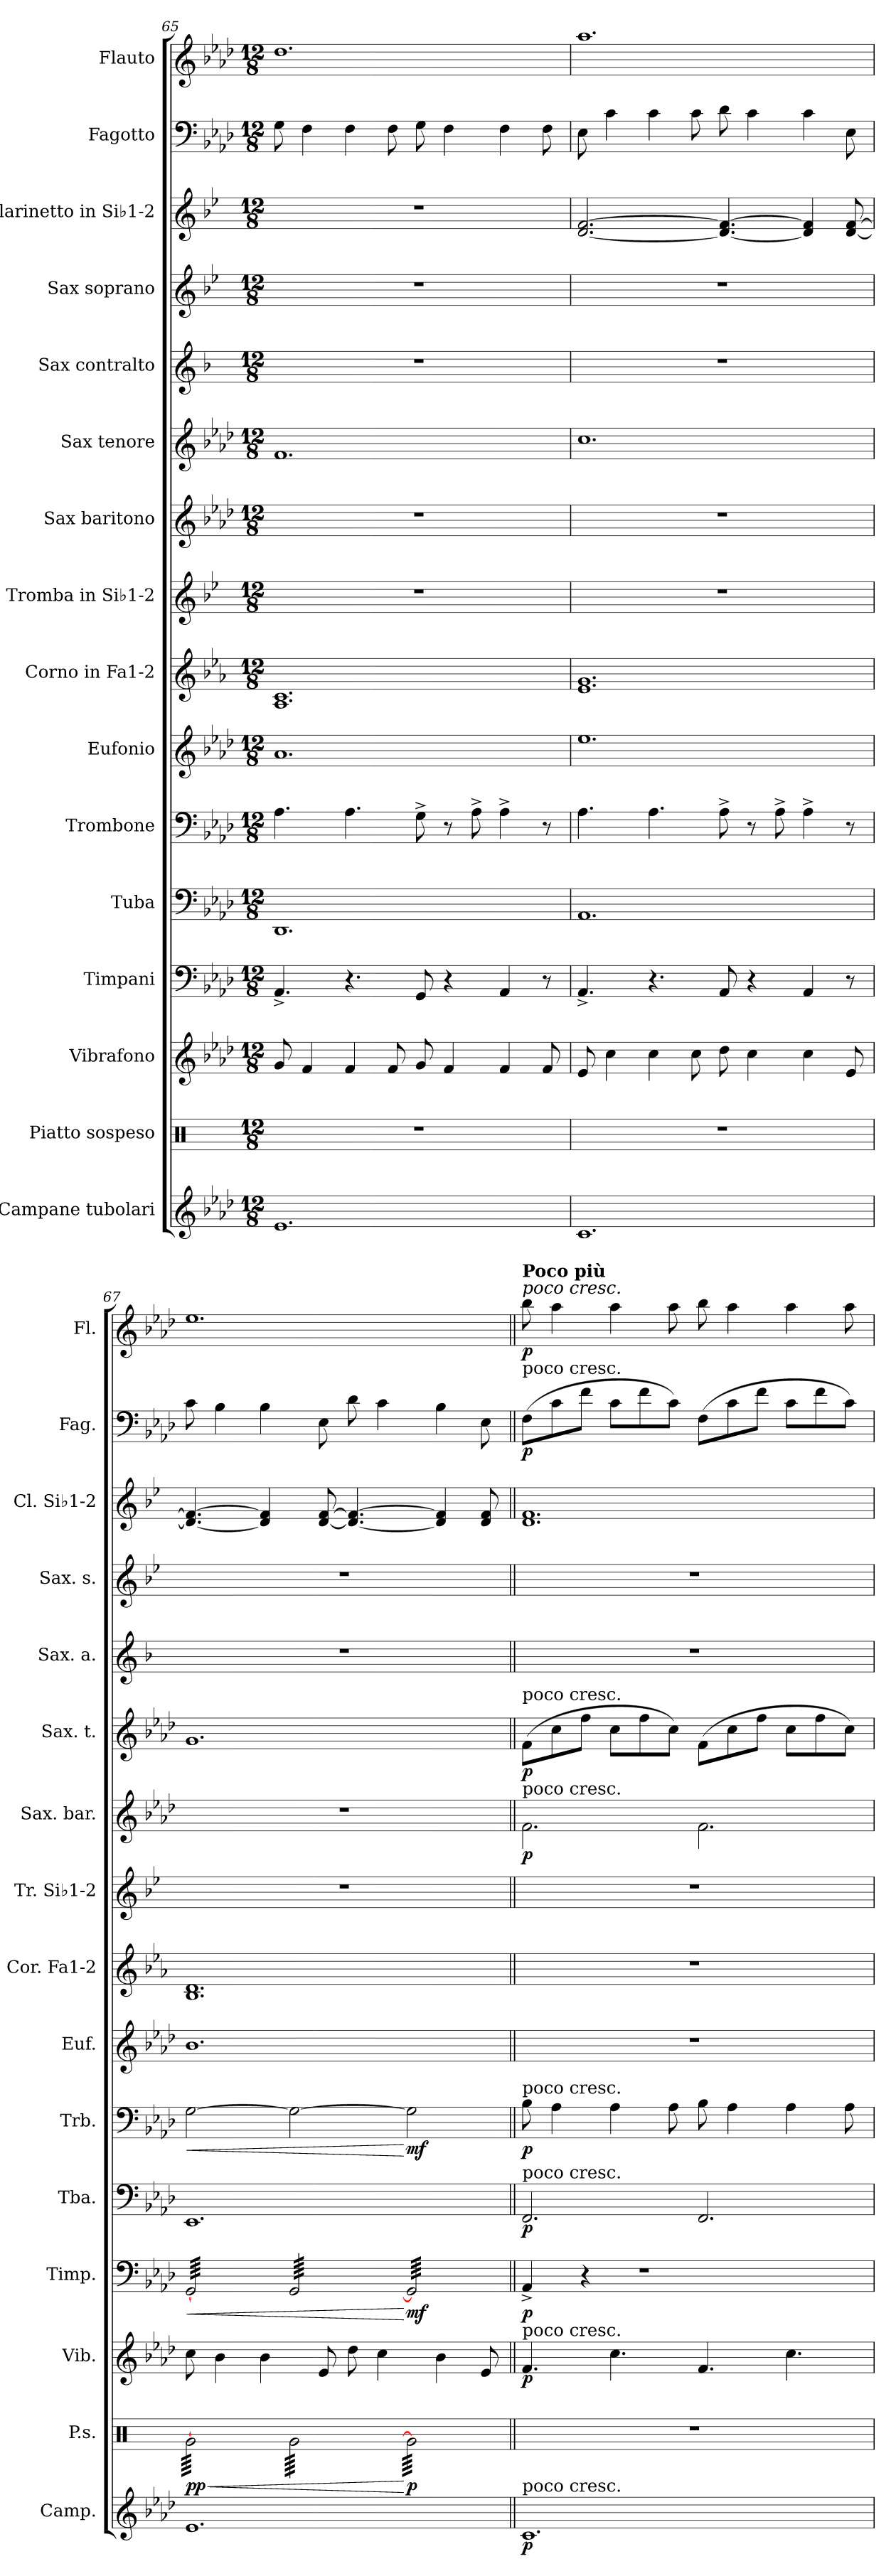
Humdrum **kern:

**kern	**dynam	**kern	**dynam	**kern	**dynam	**kern	**dynam	**kern	**dynam	**kern	**dynam	**kern	**kern	**kern	**kern	**dynam	**kern	**dynam	**kern	**kern	**kern	**kern	**dynam	**kern	**dynam
*part16	*part16	*part15	*part15	*part14	*part14	*part13	*part13	*part12	*part12	*part11	*part11	*part10	*part9	*part8	*part7	*part7	*part6	*part6	*part5	*part4	*part3	*part2	*part2	*part1	*part1
*staff16	*staff16	*staff15	*staff15	*staff14	*staff14	*staff13	*staff13	*staff12	*staff12	*staff11	*staff11	*staff10	*staff9	*staff8	*staff7	*staff7	*staff6	*staff6	*staff5	*staff4	*staff3	*staff2	*staff2	*staff1	*staff1
*I"Campane tubolari	*	*I"Piatto sospeso	*	*I"Vibrafono	*	*I"Timpani	*	*I"Tuba	*	*I"Trombone	*	*I"Eufonio	*I"Corno in Fa1-2	*I"Tromba in Si♭1-2	*I"Sax baritono	*	*I"Sax tenore	*	*I"Sax contralto	*I"Sax soprano	*I"Clarinetto in Si♭1-2	*I"Fagotto	*	*I"Flauto	*
*I'Camp.	*	*I'P.s.	*	*I'Vib.	*	*I'Timp.	*	*I'Tba.	*	*I'Trb.	*	*I'Euf.	*I'Cor. Fa1-2	*I'Tr. Si♭1-2	*I'Sax. bar.	*	*I'Sax. t.	*	*I'Sax. a.	*I'Sax. s.	*I'Cl. Si♭1-2	*I'Fag.	*	*I'Fl.	*
!!LO:PB:g=z
*clefG2	*	*clefX	*	*clefG2	*	*clefF4	*	*clefF4	*	*clefF4	*	*clefG2	*clefG2	*clefG2	*clefG2	*	*clefG2	*	*clefG2	*clefG2	*clefG2	*clefF4	*	*clefG2	*
*	*	*	*	*	*	*	*	*	*	*	*	*ITrd8c14	*ITrd4c7	*ITrd1c2	*ITrd12c21	*	*ITrd8c14	*	*ITrd5c9	*ITrd1c2	*ITrd1c2	*	*	*	*
*k[b-e-a-d-]	*	*k[]	*	*k[b-e-a-d-]	*	*k[b-e-a-d-]	*	*k[b-e-a-d-]	*	*k[b-e-a-d-]	*	*k[b-e-a-d-]	*k[b-e-a-d-]	*k[b-e-a-d-]	*k[b-e-a-d-]	*	*k[b-e-a-d-]	*	*k[b-e-a-d-]	*k[b-e-a-d-]	*k[b-e-a-d-]	*k[b-e-a-d-]	*	*k[b-e-a-d-]	*
*M12/8	*	*M12/8	*	*M12/8	*	*M12/8	*	*M12/8	*	*M12/8	*	*M12/8	*M12/8	*M12/8	*M12/8	*	*M12/8	*	*M12/8	*M12/8	*M12/8	*M12/8	*	*M12/8	*
=65	=65	=65	=65	=65	=65	=65	=65	=65	=65	=65	=65	=65	=65	=65	=65	=65	=65	=65	=65	=65	=65	=65	=65	=65	=65
1.e-	.	1.r	.	8g/	.	4.AA-^/	.	1.DD-	.	4.A-\	.	1.A-	1.D- 1.F	1.r	1.r	.	1.F	.	1.r	1.r	1.r	8G\	.	1.dd-	.
.	.	.	.	4f/	.	.	.	.	.	.	.	.	.	.	.	.	.	.	.	.	.	4F\	.	.	.
.	.	.	.	4f/	.	4.r	.	.	.	4.A-\	.	.	.	.	.	.	.	.	.	.	.	4F\	.	.	.
.	.	.	.	8f/	.	.	.	.	.	.	.	.	.	.	.	.	.	.	.	.	.	8F\	.	.	.
.	.	.	.	8g/	.	8GG/	.	.	.	8G^\	.	.	.	.	.	.	.	.	.	.	.	8G\	.	.	.
.	.	.	.	4f/	.	4r	.	.	.	8r	.	.	.	.	.	.	.	.	.	.	.	4F\	.	.	.
.	.	.	.	.	.	.	.	.	.	8A-^\	.	.	.	.	.	.	.	.	.	.	.	.	.	.	.
.	.	.	.	4f/	.	4AA-/	.	.	.	4A-^\	.	.	.	.	.	.	.	.	.	.	.	4F\	.	.	.
.	.	.	.	8f/	.	8r	.	.	.	8r	.	.	.	.	.	.	.	.	.	.	.	8F\	.	.	.
=66	=66	=66	=66	=66	=66	=66	=66	=66	=66	=66	=66	=66	=66	=66	=66	=66	=66	=66	=66	=66	=66	=66	=66	=66	=66
1.c	.	1.r	.	8e-/	.	4.AA-^/	.	1.AA-	.	4.A-\	.	1.e-	1.A- 1.c	1.r	1.r	.	1.c	.	1.r	1.r	[2.c/ [2.e-/	8E-\	.	1.aa-	.
.	.	.	.	4cc\	.	.	.	.	.	.	.	.	.	.	.	.	.	.	.	.	.	4c\	.	.	.
.	.	.	.	4cc\	.	4.r	.	.	.	4.A-\	.	.	.	.	.	.	.	.	.	.	.	4c\	.	.	.
.	.	.	.	8cc\	.	.	.	.	.	.	.	.	.	.	.	.	.	.	.	.	.	8c\	.	.	.
.	.	.	.	8dd-\	.	8AA-/	.	.	.	8A-^\	.	.	.	.	.	.	.	.	.	.	4.c/_ 4.e-/_	8d-\	.	.	.
.	.	.	.	4cc\	.	4r	.	.	.	8r	.	.	.	.	.	.	.	.	.	.	.	4c\	.	.	.
.	.	.	.	.	.	.	.	.	.	8A-^\	.	.	.	.	.	.	.	.	.	.	.	.	.	.	.
.	.	.	.	4cc\	.	4AA-/	.	.	.	4A-^\	.	.	.	.	.	.	.	.	.	.	4c/] 4e-/]	4c\	.	.	.
.	.	.	.	8e-/	.	8r	.	.	.	8r	.	.	.	.	.	.	.	.	.	.	[8c/ [8e-/	8E-\	.	.	.
=67	=67	=67	=67	=67	=67	=67	=67	=67	=67	=67	=67	=67	=67	=67	=67	=67	=67	=67	=67	=67	=67	=67	=67	=67	=67
!	!	!	!LO:HP:b	!	!	!	!LO:HP:b	!	!	!	!LO:HP:b	!	!	!	!	!	!	!	!	!	!	!	!	!	!
!	!	!	!LO:DY:n=1:b	!	!	!	!	!	!	!	!	!	!	!	!	!	!	!	!	!	!	!	!	!	!
*	*	*tremolo	*	*	*	*	*	*	*	*	*	*	*	*	*	*	*	*	*	*	*	*	*	*	*
*	*	*	*	*	*	*tremolo	*	*	*	*	*	*	*	*	*	*	*	*	*	*	*	*	*	*	*
1.e-	.	[64Rg\LLLL	< pp	8cc\	.	[64GG/LLLL	<	1.EE-	.	[2G\	<	1.B-	1.E- 1.G	1.r	1.r	.	1.G	.	1.r	1.r	4.c/_ 4.e-/_	8c\	.	1.ee-	.
.	.	64Rg\	.	.	.	64GG/	.	.	.	.	.	.	.	.	.	.	.	.	.	.	.	.	.	.	.
.	.	64Rg\	.	.	.	64GG/	.	.	.	.	.	.	.	.	.	.	.	.	.	.	.	.	.	.	.
.	.	64Rg\	.	.	.	64GG/	.	.	.	.	.	.	.	.	.	.	.	.	.	.	.	.	.	.	.
.	.	64Rg\	.	.	.	64GG/	.	.	.	.	.	.	.	.	.	.	.	.	.	.	.	.	.	.	.
.	.	64Rg\	.	.	.	64GG/	.	.	.	.	.	.	.	.	.	.	.	.	.	.	.	.	.	.	.
.	.	64Rg\	.	.	.	64GG/	.	.	.	.	.	.	.	.	.	.	.	.	.	.	.	.	.	.	.
.	.	64Rg\	.	.	.	64GG/	.	.	.	.	.	.	.	.	.	.	.	.	.	.	.	.	.	.	.
.	.	64Rg\	.	4b-\	.	64GG/	.	.	.	.	.	.	.	.	.	.	.	.	.	.	.	4B-\	.	.	.
.	.	64Rg\	.	.	.	64GG/	.	.	.	.	.	.	.	.	.	.	.	.	.	.	.	.	.	.	.
.	.	64Rg\	.	.	.	64GG/	.	.	.	.	.	.	.	.	.	.	.	.	.	.	.	.	.	.	.
.	.	64Rg\	.	.	.	64GG/	.	.	.	.	.	.	.	.	.	.	.	.	.	.	.	.	.	.	.
.	.	64Rg\	.	.	.	64GG/	.	.	.	.	.	.	.	.	.	.	.	.	.	.	.	.	.	.	.
.	.	64Rg\	.	.	.	64GG/	.	.	.	.	.	.	.	.	.	.	.	.	.	.	.	.	.	.	.
.	.	64Rg\	.	.	.	64GG/	.	.	.	.	.	.	.	.	.	.	.	.	.	.	.	.	.	.	.
.	.	64Rg\	.	.	.	64GG/	.	.	.	.	.	.	.	.	.	.	.	.	.	.	.	.	.	.	.
.	.	64Rg\	.	.	.	64GG/	.	.	.	.	.	.	.	.	.	.	.	.	.	.	.	.	.	.	.
.	.	64Rg\	.	.	.	64GG/	.	.	.	.	.	.	.	.	.	.	.	.	.	.	.	.	.	.	.
.	.	64Rg\	.	.	.	64GG/	.	.	.	.	.	.	.	.	.	.	.	.	.	.	.	.	.	.	.
.	.	64Rg\	.	.	.	64GG/	.	.	.	.	.	.	.	.	.	.	.	.	.	.	.	.	.	.	.
.	.	64Rg\	.	.	.	64GG/	.	.	.	.	.	.	.	.	.	.	.	.	.	.	.	.	.	.	.
.	.	64Rg\	.	.	.	64GG/	.	.	.	.	.	.	.	.	.	.	.	.	.	.	.	.	.	.	.
.	.	64Rg\	.	.	.	64GG/	.	.	.	.	.	.	.	.	.	.	.	.	.	.	.	.	.	.	.
.	.	64Rg\	.	.	.	64GG/	.	.	.	.	.	.	.	.	.	.	.	.	.	.	.	.	.	.	.
.	.	64Rg\	.	4b-\	.	64GG/	.	.	.	.	.	.	.	.	.	.	.	.	.	.	4c/] 4e-/]	4B-\	.	.	.
.	.	64Rg\	.	.	.	64GG/	.	.	.	.	.	.	.	.	.	.	.	.	.	.	.	.	.	.	.
.	.	64Rg\	.	.	.	64GG/	.	.	.	.	.	.	.	.	.	.	.	.	.	.	.	.	.	.	.
.	.	64Rg\	.	.	.	64GG/	.	.	.	.	.	.	.	.	.	.	.	.	.	.	.	.	.	.	.
.	.	64Rg\	.	.	.	64GG/	.	.	.	.	.	.	.	.	.	.	.	.	.	.	.	.	.	.	.
.	.	64Rg\	.	.	.	64GG/	.	.	.	.	.	.	.	.	.	.	.	.	.	.	.	.	.	.	.
.	.	64Rg\	.	.	.	64GG/	.	.	.	.	.	.	.	.	.	.	.	.	.	.	.	.	.	.	.
.	.	64Rg\JJJJ	.	.	.	64GG/JJJJ	.	.	.	.	.	.	.	.	.	.	.	.	.	.	.	.	.	.	.
.	.	64Rg\LLLL	.	.	.	64GG/LLLL	.	.	.	2G\_	.	.	.	.	.	.	.	.	.	.	.	.	.	.	.
.	.	64Rg\	.	.	.	64GG/	.	.	.	.	.	.	.	.	.	.	.	.	.	.	.	.	.	.	.
.	.	64Rg\	.	.	.	64GG/	.	.	.	.	.	.	.	.	.	.	.	.	.	.	.	.	.	.	.
.	.	64Rg\	.	.	.	64GG/	.	.	.	.	.	.	.	.	.	.	.	.	.	.	.	.	.	.	.
.	.	64Rg\	.	.	.	64GG/	.	.	.	.	.	.	.	.	.	.	.	.	.	.	.	.	.	.	.
.	.	64Rg\	.	.	.	64GG/	.	.	.	.	.	.	.	.	.	.	.	.	.	.	.	.	.	.	.
.	.	64Rg\	.	.	.	64GG/	.	.	.	.	.	.	.	.	.	.	.	.	.	.	.	.	.	.	.
.	.	64Rg\	.	.	.	64GG/	.	.	.	.	.	.	.	.	.	.	.	.	.	.	.	.	.	.	.
.	.	64Rg\	.	8e-/	.	64GG/	.	.	.	.	.	.	.	.	.	.	.	.	.	.	[8c/ [8e-/	8E-\	.	.	.
.	.	64Rg\	.	.	.	64GG/	.	.	.	.	.	.	.	.	.	.	.	.	.	.	.	.	.	.	.
.	.	64Rg\	.	.	.	64GG/	.	.	.	.	.	.	.	.	.	.	.	.	.	.	.	.	.	.	.
.	.	64Rg\	.	.	.	64GG/	.	.	.	.	.	.	.	.	.	.	.	.	.	.	.	.	.	.	.
.	.	64Rg\	.	.	.	64GG/	.	.	.	.	.	.	.	.	.	.	.	.	.	.	.	.	.	.	.
.	.	64Rg\	.	.	.	64GG/	.	.	.	.	.	.	.	.	.	.	.	.	.	.	.	.	.	.	.
.	.	64Rg\	.	.	.	64GG/	.	.	.	.	.	.	.	.	.	.	.	.	.	.	.	.	.	.	.
.	.	64Rg\	.	.	.	64GG/	.	.	.	.	.	.	.	.	.	.	.	.	.	.	.	.	.	.	.
.	.	64Rg\	.	8dd-\	.	64GG/	.	.	.	.	.	.	.	.	.	.	.	.	.	.	4.c/_ 4.e-/_	8d-\	.	.	.
.	.	64Rg\	.	.	.	64GG/	.	.	.	.	.	.	.	.	.	.	.	.	.	.	.	.	.	.	.
.	.	64Rg\	.	.	.	64GG/	.	.	.	.	.	.	.	.	.	.	.	.	.	.	.	.	.	.	.
.	.	64Rg\	.	.	.	64GG/	.	.	.	.	.	.	.	.	.	.	.	.	.	.	.	.	.	.	.
.	.	64Rg\	.	.	.	64GG/	.	.	.	.	.	.	.	.	.	.	.	.	.	.	.	.	.	.	.
.	.	64Rg\	.	.	.	64GG/	.	.	.	.	.	.	.	.	.	.	.	.	.	.	.	.	.	.	.
.	.	64Rg\	.	.	.	64GG/	.	.	.	.	.	.	.	.	.	.	.	.	.	.	.	.	.	.	.
.	.	64Rg\	.	.	.	64GG/	.	.	.	.	.	.	.	.	.	.	.	.	.	.	.	.	.	.	.
.	.	64Rg\	.	4cc\	.	64GG/	.	.	.	.	.	.	.	.	.	.	.	.	.	.	.	4c\	.	.	.
.	.	64Rg\	.	.	.	64GG/	.	.	.	.	.	.	.	.	.	.	.	.	.	.	.	.	.	.	.
.	.	64Rg\	.	.	.	64GG/	.	.	.	.	.	.	.	.	.	.	.	.	.	.	.	.	.	.	.
.	.	64Rg\	.	.	.	64GG/	.	.	.	.	.	.	.	.	.	.	.	.	.	.	.	.	.	.	.
.	.	64Rg\	.	.	.	64GG/	.	.	.	.	.	.	.	.	.	.	.	.	.	.	.	.	.	.	.
.	.	64Rg\	.	.	.	64GG/	.	.	.	.	.	.	.	.	.	.	.	.	.	.	.	.	.	.	.
.	.	64Rg\	.	.	.	64GG/	.	.	.	.	.	.	.	.	.	.	.	.	.	.	.	.	.	.	.
.	.	64Rg\JJJJ	.	.	.	64GG/JJJJ	.	.	.	.	.	.	.	.	.	.	.	.	.	.	.	.	.	.	.
!	!	!	!LO:DY:n=2:b	!	!	!	!LO:DY:n=1:b	!	!	!	!LO:DY:n=1:b	!	!	!	!	!	!	!	!	!	!	!	!	!	!
.	.	64Rg\]LLLL	[ p	.	.	64GG/]LLLL	[ mf	.	.	2G\]	[ mf	.	.	.	.	.	.	.	.	.	.	.	.	.	.
.	.	64Rg\	.	.	.	64GG/	.	.	.	.	.	.	.	.	.	.	.	.	.	.	.	.	.	.	.
.	.	64Rg\	.	.	.	64GG/	.	.	.	.	.	.	.	.	.	.	.	.	.	.	.	.	.	.	.
.	.	64Rg\	.	.	.	64GG/	.	.	.	.	.	.	.	.	.	.	.	.	.	.	.	.	.	.	.
.	.	64Rg\	.	.	.	64GG/	.	.	.	.	.	.	.	.	.	.	.	.	.	.	.	.	.	.	.
.	.	64Rg\	.	.	.	64GG/	.	.	.	.	.	.	.	.	.	.	.	.	.	.	.	.	.	.	.
.	.	64Rg\	.	.	.	64GG/	.	.	.	.	.	.	.	.	.	.	.	.	.	.	.	.	.	.	.
.	.	64Rg\	.	.	.	64GG/	.	.	.	.	.	.	.	.	.	.	.	.	.	.	.	.	.	.	.
.	.	64Rg\	.	4b-\	.	64GG/	.	.	.	.	.	.	.	.	.	.	.	.	.	.	4c/] 4e-/]	4B-\	.	.	.
.	.	64Rg\	.	.	.	64GG/	.	.	.	.	.	.	.	.	.	.	.	.	.	.	.	.	.	.	.
.	.	64Rg\	.	.	.	64GG/	.	.	.	.	.	.	.	.	.	.	.	.	.	.	.	.	.	.	.
.	.	64Rg\	.	.	.	64GG/	.	.	.	.	.	.	.	.	.	.	.	.	.	.	.	.	.	.	.
.	.	64Rg\	.	.	.	64GG/	.	.	.	.	.	.	.	.	.	.	.	.	.	.	.	.	.	.	.
.	.	64Rg\	.	.	.	64GG/	.	.	.	.	.	.	.	.	.	.	.	.	.	.	.	.	.	.	.
.	.	64Rg\	.	.	.	64GG/	.	.	.	.	.	.	.	.	.	.	.	.	.	.	.	.	.	.	.
.	.	64Rg\	.	.	.	64GG/	.	.	.	.	.	.	.	.	.	.	.	.	.	.	.	.	.	.	.
.	.	64Rg\	.	.	.	64GG/	.	.	.	.	.	.	.	.	.	.	.	.	.	.	.	.	.	.	.
.	.	64Rg\	.	.	.	64GG/	.	.	.	.	.	.	.	.	.	.	.	.	.	.	.	.	.	.	.
.	.	64Rg\	.	.	.	64GG/	.	.	.	.	.	.	.	.	.	.	.	.	.	.	.	.	.	.	.
.	.	64Rg\	.	.	.	64GG/	.	.	.	.	.	.	.	.	.	.	.	.	.	.	.	.	.	.	.
.	.	64Rg\	.	.	.	64GG/	.	.	.	.	.	.	.	.	.	.	.	.	.	.	.	.	.	.	.
.	.	64Rg\	.	.	.	64GG/	.	.	.	.	.	.	.	.	.	.	.	.	.	.	.	.	.	.	.
.	.	64Rg\	.	.	.	64GG/	.	.	.	.	.	.	.	.	.	.	.	.	.	.	.	.	.	.	.
.	.	64Rg\	.	.	.	64GG/	.	.	.	.	.	.	.	.	.	.	.	.	.	.	.	.	.	.	.
.	.	64Rg\	.	8e-/	.	64GG/	.	.	.	.	.	.	.	.	.	.	.	.	.	.	8c/ 8e-/	8E-\	.	.	.
.	.	64Rg\	.	.	.	64GG/	.	.	.	.	.	.	.	.	.	.	.	.	.	.	.	.	.	.	.
.	.	64Rg\	.	.	.	64GG/	.	.	.	.	.	.	.	.	.	.	.	.	.	.	.	.	.	.	.
.	.	64Rg\	.	.	.	64GG/	.	.	.	.	.	.	.	.	.	.	.	.	.	.	.	.	.	.	.
.	.	64Rg\	.	.	.	64GG/	.	.	.	.	.	.	.	.	.	.	.	.	.	.	.	.	.	.	.
.	.	64Rg\	.	.	.	64GG/	.	.	.	.	.	.	.	.	.	.	.	.	.	.	.	.	.	.	.
.	.	64Rg\	.	.	.	64GG/	.	.	.	.	.	.	.	.	.	.	.	.	.	.	.	.	.	.	.
.	.	64Rg\JJJJ	.	.	.	64GG/JJJJ	.	.	.	.	.	.	.	.	.	.	.	.	.	.	.	.	.	.	.
*	*	*	*	*	*	*Xtremolo	*	*	*	*	*	*	*	*	*	*	*	*	*	*	*	*	*	*	*
*	*	*Xtremolo	*	*	*	*	*	*	*	*	*	*	*	*	*	*	*	*	*	*	*	*	*	*	*
=68||	=68||	=68||	=68||	=68||	=68||	=68||	=68||	=68||	=68||	=68||	=68||	=68||	=68||	=68||	=68||	=68||	=68||	=68||	=68||	=68||	=68||	=68||	=68||	=68||	=68||
!!LO:REH:place=s1:a:B:t=J
*	*	*	*	*	*	*	*	*	*	*	*	*	*	*	*	*	*	*	*	*	*	*	*	*MM120	*
!	!	!	!	!	!	!	!	!	!	!	!	!	!	!	!	!	!	!	!	!	!	!	!	!LO:TX:a:i:t=poco cresc.	!
!	!	!	!	!	!	!	!	!	!	!	!	!	!	!	!	!	!	!	!	!	!	!	!	!LO:TX:a:B:t=Poco più	!
!	!	!	!	!	!	!	!	!	!	!	!	!	!	!	!	!	!	!	!	!	!	!LO:TX:a:t=poco cresc.	!	!	!
!	!	!	!	!	!	!	!	!	!	!	!	!	!	!	!	!	!LO:TX:a:t=poco cresc.	!	!	!	!	!	!	!	!
!	!	!	!	!	!	!	!	!	!	!	!	!	!	!	!LO:TX:a:t=poco cresc.	!	!	!	!	!	!	!	!	!	!
!	!	!	!	!	!	!	!	!	!	!LO:TX:a:t=poco cresc.	!	!	!	!	!	!	!	!	!	!	!	!	!	!	!
!	!	!	!	!	!	!	!	!LO:TX:a:t=poco cresc.	!	!	!	!	!	!	!	!	!	!	!	!	!	!	!	!	!
!	!	!	!	!LO:TX:a:t=poco cresc.	!	!	!	!	!	!	!	!	!	!	!	!	!	!	!	!	!	!	!	!	!
!LO:TX:a:t=poco cresc.	!	!	!	!	!	!	!	!	!	!	!	!	!	!	!	!	!	!	!	!	!	!	!	!	!
!	!LO:DY:b	!	!	!	!LO:DY:b	!	!LO:DY:b	!	!LO:DY:b	!	!LO:DY:b	!	!	!	!	!LO:DY:b	!	!LO:DY:b	!	!	!	!	!LO:DY:b	!	!LO:DY:b
1.c	p	1.r	.	4.f/	p	4AA-^/	p	2.FF/	p	8B-\	p	1.r	1.r	1.r	2.F\	p	(>8F\L	p	1.r	1.r	1.c 1.e-	(>8F\L	p	8bb-\	p
.	.	.	.	.	.	.	.	.	.	4A-\	.	.	.	.	.	.	8c\	.	.	.	.	8c\	.	4aa-\	.
.	.	.	.	.	.	4r	.	.	.	.	.	.	.	.	.	.	8f\J	.	.	.	.	8f\J	.	.	.
.	.	.	.	4.cc\	.	.	.	.	.	4A-\	.	.	.	.	.	.	8c\L	.	.	.	.	8c\L	.	4aa-\	.
.	.	.	.	.	.	1r	.	.	.	.	.	.	.	.	.	.	8f\	.	.	.	.	8f\	.	.	.
.	.	.	.	.	.	.	.	.	.	8A-\	.	.	.	.	.	.	8c\J)	.	.	.	.	8c\J)	.	8aa-\	.
.	.	.	.	4.f/	.	.	.	2.FF/	.	8B-\	.	.	.	.	2.F\	.	(>8F\L	.	.	.	.	(>8F\L	.	8bb-\	.
.	.	.	.	.	.	.	.	.	.	4A-\	.	.	.	.	.	.	8c\	.	.	.	.	8c\	.	4aa-\	.
.	.	.	.	.	.	.	.	.	.	.	.	.	.	.	.	.	8f\J	.	.	.	.	8f\J	.	.	.
.	.	.	.	4.cc\	.	.	.	.	.	4A-\	.	.	.	.	.	.	8c\L	.	.	.	.	8c\L	.	4aa-\	.
.	.	.	.	.	.	.	.	.	.	.	.	.	.	.	.	.	8f\	.	.	.	.	8f\	.	.	.
.	.	.	.	.	.	.	.	.	.	8A-\	.	.	.	.	.	.	8c\J)	.	.	.	.	8c\J)	.	8aa-\	.
=	=	=	=	=	=	=	=	=	=	=	=	=	=	=	=	=	=	=	=	=	=	=	=	=	=
*-	*-	*-	*-	*-	*-	*-	*-	*-	*-	*-	*-	*-	*-	*-	*-	*-	*-	*-	*-	*-	*-	*-	*-	*-	*-
